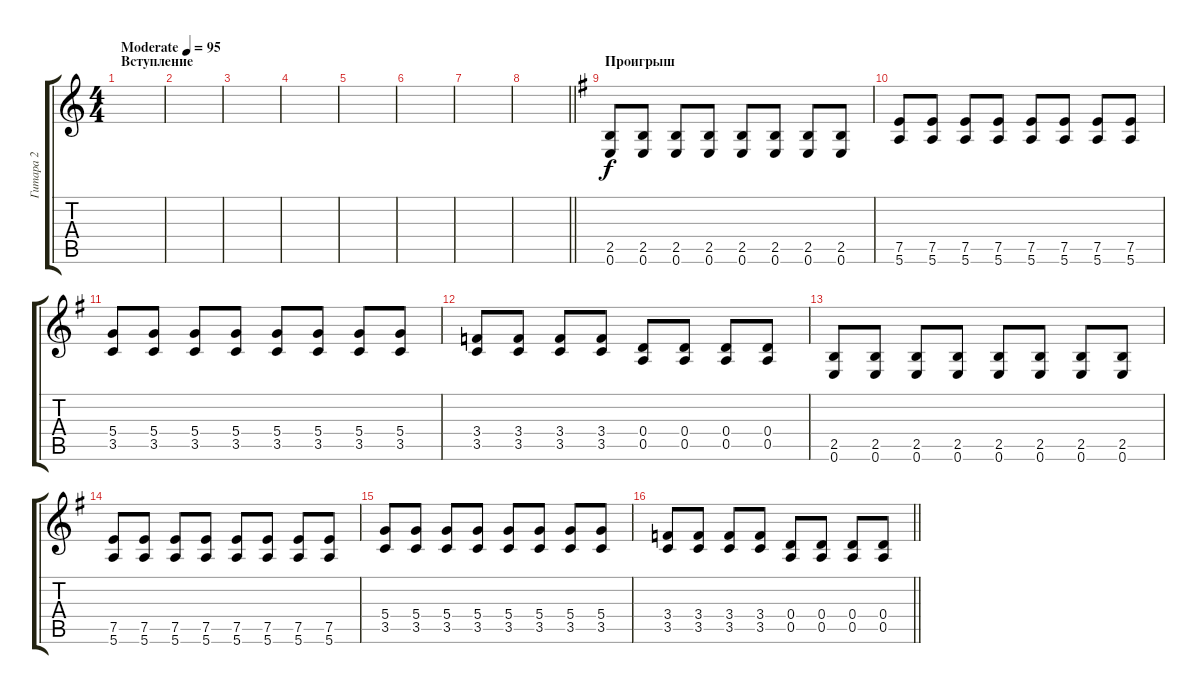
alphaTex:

\track ("Гитара 2" "Гитара 2") {instrument overdrivenguitar}
\staff {score tabs}
\tuning (E4 B3 G3 D3 A2 E2) {hide}
\ts (4 4)
\section ("" "Вступление")
\tempo (95 "Moderate")
\clef g2
\ks c
|
|
|
|
|
|
|
\barLineRight lightlight
|
\section ("" "Проигрыш")
\ks eminor
(2.5 0.6).8 (2.5 0.6).8 (2.5 0.6).8 (2.5 0.6).8 (2.5 0.6).8 (2.5 0.6).8 (2.5 0.6).8 (2.5 0.6).8 |
(7.5 5.6).8 (7.5 5.6).8 (7.5 5.6).8 (7.5 5.6).8 (7.5 5.6).8 (7.5 5.6).8 (7.5 5.6).8 (7.5 5.6).8 |
(5.4 3.5).8 (5.4 3.5).8 (5.4 3.5).8 (5.4 3.5).8 (5.4 3.5).8 (5.4 3.5).8 (5.4 3.5).8 (5.4 3.5).8 |
(3.4 3.5).8 (3.4 3.5).8 (3.4 3.5).8 (3.4 3.5).8 (0.4 0.5).8 (0.4 0.5).8 (0.4 0.5).8 (0.4 0.5).8 |
(2.5 0.6).8 (2.5 0.6).8 (2.5 0.6).8 (2.5 0.6).8 (2.5 0.6).8 (2.5 0.6).8 (2.5 0.6).8 (2.5 0.6).8 |
(7.5 5.6).8 (7.5 5.6).8 (7.5 5.6).8 (7.5 5.6).8 (7.5 5.6).8 (7.5 5.6).8 (7.5 5.6).8 (7.5 5.6).8 |
(5.4 3.5).8 (5.4 3.5).8 (5.4 3.5).8 (5.4 3.5).8 (5.4 3.5).8 (5.4 3.5).8 (5.4 3.5).8 (5.4 3.5).8 |
\barLineRight lightlight
(3.4 3.5).8 (3.4 3.5).8 (3.4 3.5).8 (3.4 3.5).8 (0.4 0.5).8 (0.4 0.5).8 (0.4 0.5).8 (0.4 0.5).8
